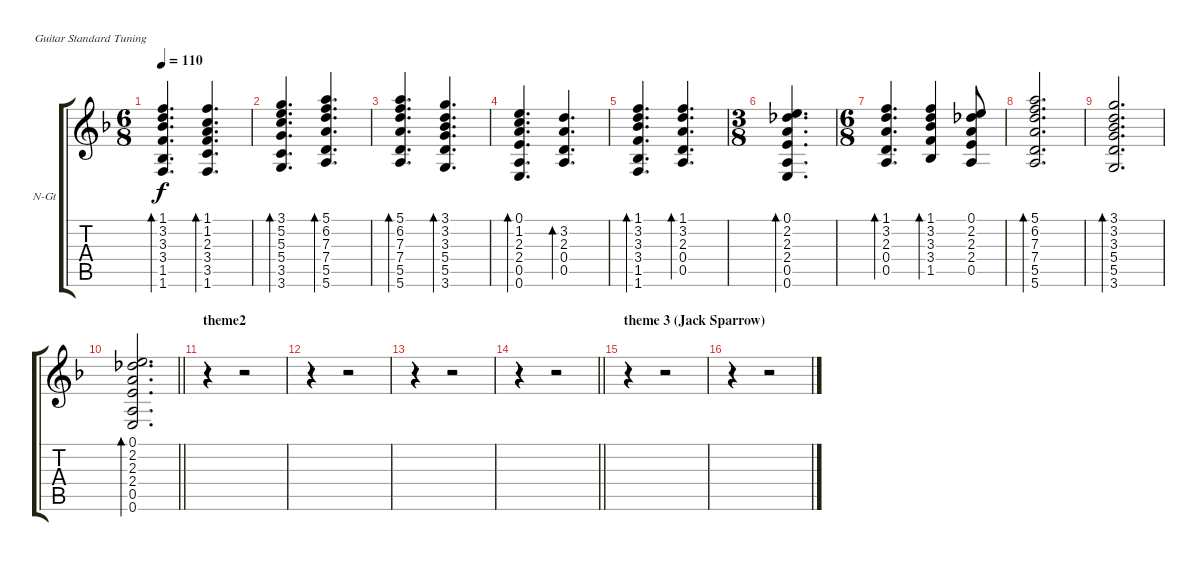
\bracketExtendMode groupsimilarinstruments
\firstSystemTrackNameOrientation horizontal
\otherSystemsTrackNameOrientation horizontal
\track ("Strings" "N-Gt") {instrument acousticguitarnylon}
\staff {score tabs}
\tuning (E4 B3 G3 D3 A2 E2)
\ts (6 8)
\tempo 110
\clef g2
\ks f
(1.1 3.2 3.3 3.4 1.5 1.6).4{d bd 120 dy f} (1.1 1.2 2.3 3.4 3.5 1.6).4{d bd 120} |
(3.1 5.2 5.3 5.4 3.5 3.6).4{d bd 120} (5.1 6.2 7.3 7.4 5.5 5.6).4{d bd 120} |
(5.1 6.2 7.3 7.4 5.5 5.6).4{d bd 120} (3.1 3.2 3.3 5.4 5.5 3.6).4{d bd 120} |
(0.1 1.2 2.3 2.4 0.5 0.6).4{d bd 120} (3.2 2.3 0.4 0.5).4{d bd 120} |
(1.1 3.2 3.3 3.4 1.5 1.6).4{d bd 120} (1.1 3.2 2.3 0.4 0.5).4{d bd 120} |
\ts (3 8)
(0.1 2.2 2.3 2.4 0.5 0.6).4{d bd 120} |
\ts (6 8)
(1.1 3.2 2.3 0.4 0.5).4{d bd 120} (1.1 3.2 3.3 3.4 1.5).4{bd 120} (0.1 2.2 2.3 2.4 0.5).8 |
(5.1 6.2 7.3 7.4 5.5 5.6).2{d bd 120} |
(3.1 3.2 3.3 5.4 5.5 3.6).2{d bd 120} |
\barLineRight lightlight
(0.1 2.2 2.3 2.4 0.5 0.6).2{d bd 120} |
\section ("" "theme2")
r.4 r.2 |
r.4 r.2 |
r.4 r.2 |
\barLineRight lightlight
r.4 r.2 |
\section ("" "theme 3 (Jack Sparrow)")
r.4 r.2 |
r.4 r.2
